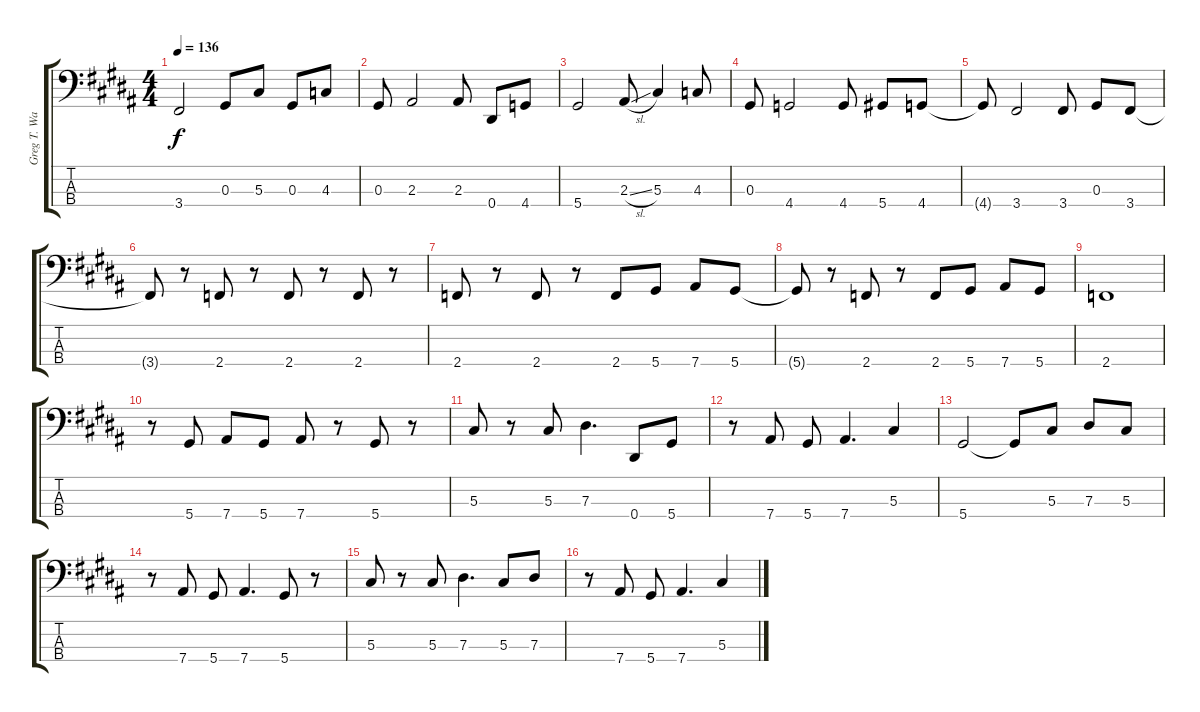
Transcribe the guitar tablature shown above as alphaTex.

\track ("Greg T. Walker Bass" "Greg T. Wa") {instrument electricbassfinger}
\staff {score tabs}
\tuning (Gb2 Db2 Ab1 Eb1) {hide}
\ts (4 4)
\tempo 136
\clef f4
\ks b
3.4.2{dy f} 0.3.8 5.3.8 0.3.8 4.3.8 |
0.3.8 2.3.2 2.3.8 0.4.8 4.4.8 |
5.4.2 2.3{sl}.8 5.3.4 4.3.8 |
0.3.8 4.4.2 4.4.8 5.4.8 4.4.8 |
4.4{t}.8 3.4.2 3.4.8 0.3.8 3.4.8 |
3.4{t}.8 r.8 2.4.8 r.8 2.4.8 r.8 2.4.8 r.8 |
2.4.8 r.8 2.4.8 r.8 2.4.8 5.4.8 7.4.8 5.4.8 |
5.4{t}.8 r.8 2.4.8 r.8 2.4.8 5.4.8 7.4.8 5.4.8 |
2.4.1 |
r.8 5.4.8 7.4.8 5.4.8 7.4.8 r.8 5.4.8 r.8 |
5.3.8 r.8 5.3.8 7.3.4{d} 0.4.8 5.4.8 |
r.8 7.4.8 5.4.8 7.4.4{d} 5.3.4 |
5.4.2 5.4{t}.8 5.3.8 7.3.8 5.3.8 |
r.8 7.4.8 5.4.8 7.4.4{d} 5.4.8 r.8 |
5.3.8 r.8 5.3.8 7.3.4{d} 5.3.8 7.3.8 |
r.8 7.4.8 5.4.8 7.4.4{d} 5.3.4
